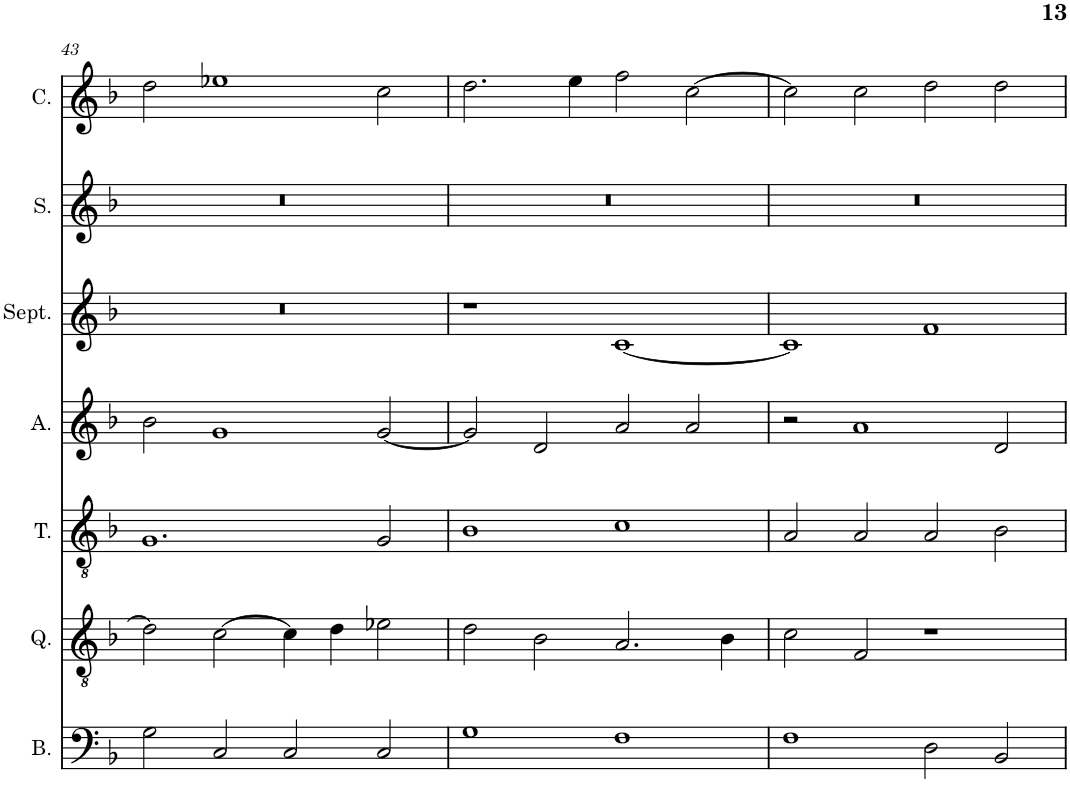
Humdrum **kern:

**kern	**kern	**kern	**kern	**kern	**kern	**kern
*part7	*part6	*part5	*part4	*part3	*part2	*part1
*staff7	*staff6	*staff5	*staff4	*staff3	*staff2	*staff1
*I"Bassus	*I"Quintus	*I"Tenor	*I"Altus	*I"Septimus	*I"Sextus	*I"Cantus
*I'B.	*I'Q.	*I'T.	*I'A.	*I'Sept.	*I'S.	*I'C.
!!LO:PB:g=z
*clefF4	*clefGv2	*clefGv2	*clefG2	*clefG2	*clefG2	*clefG2
*k[b-]	*k[b-]	*k[b-]	*k[b-]	*k[b-]	*k[b-]	*k[b-]
*F:	*F:	*F:	*F:	*F:	*F:	*F:
*M4/2	*M4/2	*M4/2	*M4/2	*M4/2	*M4/2	*M4/2
=43	=43	=43	=43	=43	=43	=43
2G\	2d\]	1.G	2b-\	0r	0r	2dd\
2C/	[2c\	.	1g	.	.	1ee-X
2C/	4c\]	.	.	.	.	.
.	4d\	.	.	.	.	.
2C/	2e-X\	2G/	[2g/	.	.	2cc\
=44	=44	=44	=44	=44	=44	=44
1G	2d\	1B-	2g/]	1r	0r	2.dd\
.	2B-\	.	2d/	.	.	.
.	.	.	.	.	.	4ee\
1F	2.A/	1c	2a/	[1c	.	2ff\
.	.	.	2a/	.	.	[2cc\
.	4B-\	.	.	.	.	.
=45	=45	=45	=45	=45	=45	=45
1F	2c\	2A/	2r	1c]	0r	2cc\]
.	2F/	2A/	1a	.	.	2cc\
2D\	1r	2A/	.	1f	.	2dd\
2BB-/	.	2B-\	2d/	.	.	2dd\
=	=	=	=	=	=	=
*-	*-	*-	*-	*-	*-	*-
